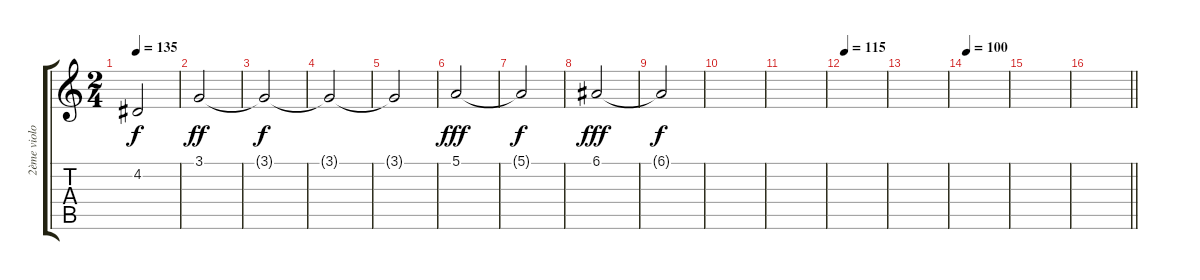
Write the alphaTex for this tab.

\track ("2ème violon" "2ème violo") {instrument violin}
\staff {score tabs}
\tuning (E4 B3 G3 D3 A2 E2) {hide}
\ts (2 4)
\tempo 135
\clef g2
\ks c
4.2{t}.2{dy f} |
3.1.2{dy ff} |
3.1{t}.2{dy f} |
3.1{t}.2 |
3.1{t}.2 |
5.1.2{dy fff} |
5.1{t}.2{dy f} |
6.1.2{dy fff} |
6.1{t}.2{dy f} |
|
|
\tempo 115
|
|
\tempo 100
|
|
\barLineRight lightlight
